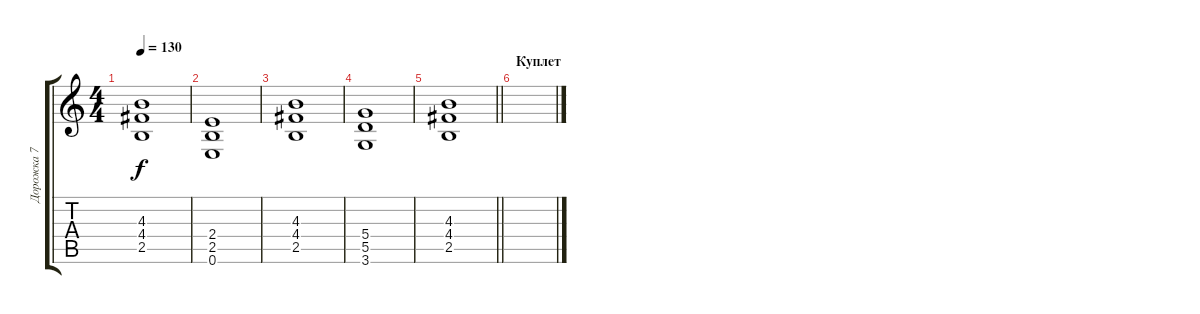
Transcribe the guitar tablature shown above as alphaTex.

\track ("Дорожка 7" "Дорожка 7") {instrument overdrivenguitar}
\staff {score tabs}
\tuning (E4 B3 G3 D3 A2 E2) {hide}
\ts (4 4)
\tempo 130
\clef g2
\ks c
(4.3 4.4 2.5).1{dy f} |
(2.4 2.5 0.6).1 |
(4.3 4.4 2.5).1 |
(5.4 5.5 3.6).1 |
\barLineRight lightlight
(4.3 4.4 2.5).1 |
\section ("" "Куплет")
